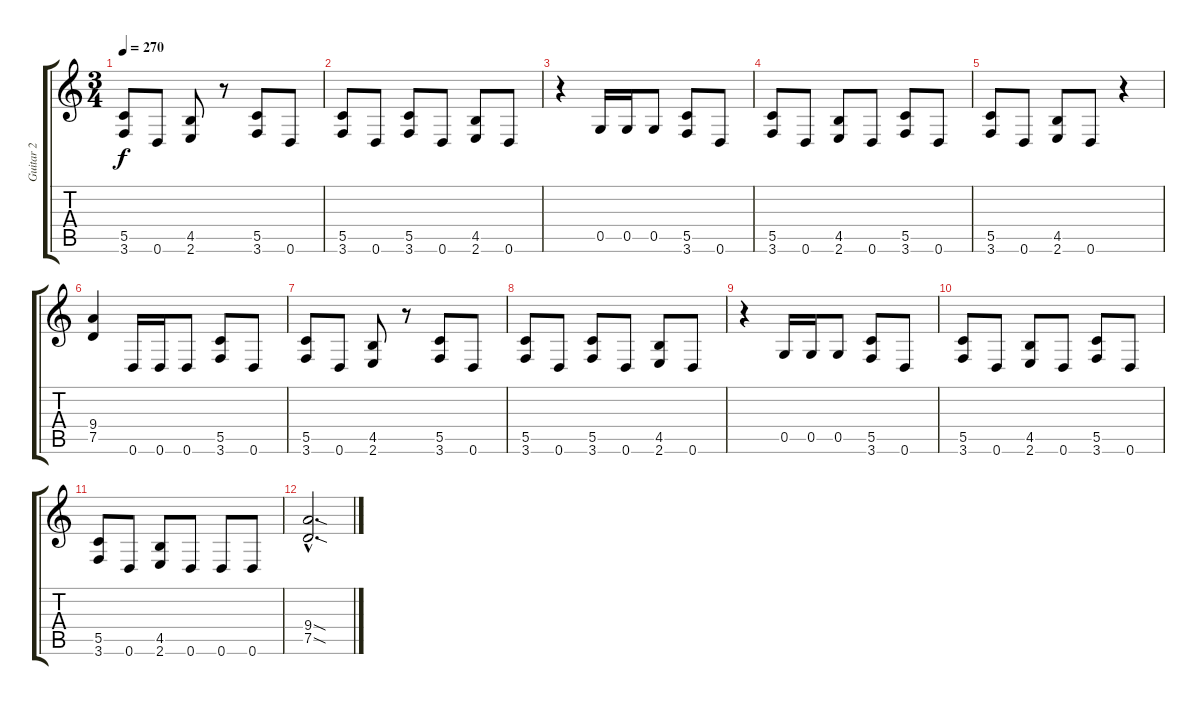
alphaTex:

\track ("Guitar 2" "Guitar 2") {instrument distortionguitar}
\staff {score tabs}
\tuning (D4 A3 F3 C3 G2 D2) {hide}
\ts (3 4)
\tempo 270
\clef g2
\ks c
(5.5 3.6).8{dy f} 0.6.8 (4.5 2.6).8 r.8 (5.5 3.6).8 0.6.8 |
(5.5 3.6).8 0.6.8 (5.5 3.6).8 0.6.8 (4.5 2.6).8 0.6.8 |
r.4 0.5.16 0.5.16 0.5.8 (5.5 3.6).8 0.6.8 |
(5.5 3.6).8 0.6.8 (4.5 2.6).8 0.6.8 (5.5 3.6).8 0.6.8 |
(5.5 3.6).8 0.6.8 (4.5 2.6).8 0.6.8 r.4 |
(9.4 7.5).4 0.6.16 0.6.16 0.6.8 (5.5 3.6).8 0.6.8 |
(5.5 3.6).8 0.6.8 (4.5 2.6).8 r.8 (5.5 3.6).8 0.6.8 |
(5.5 3.6).8 0.6.8 (5.5 3.6).8 0.6.8 (4.5 2.6).8 0.6.8 |
r.4 0.5.16 0.5.16 0.5.8 (5.5 3.6).8 0.6.8 |
(5.5 3.6).8 0.6.8 (4.5 2.6).8 0.6.8 (5.5 3.6).8 0.6.8 |
(5.5 3.6).8 0.6.8 (4.5 2.6).8 0.6.8 0.6.8 0.6.8 |
(9.4{sod hac} 7.5{sod hac}).2{d}
